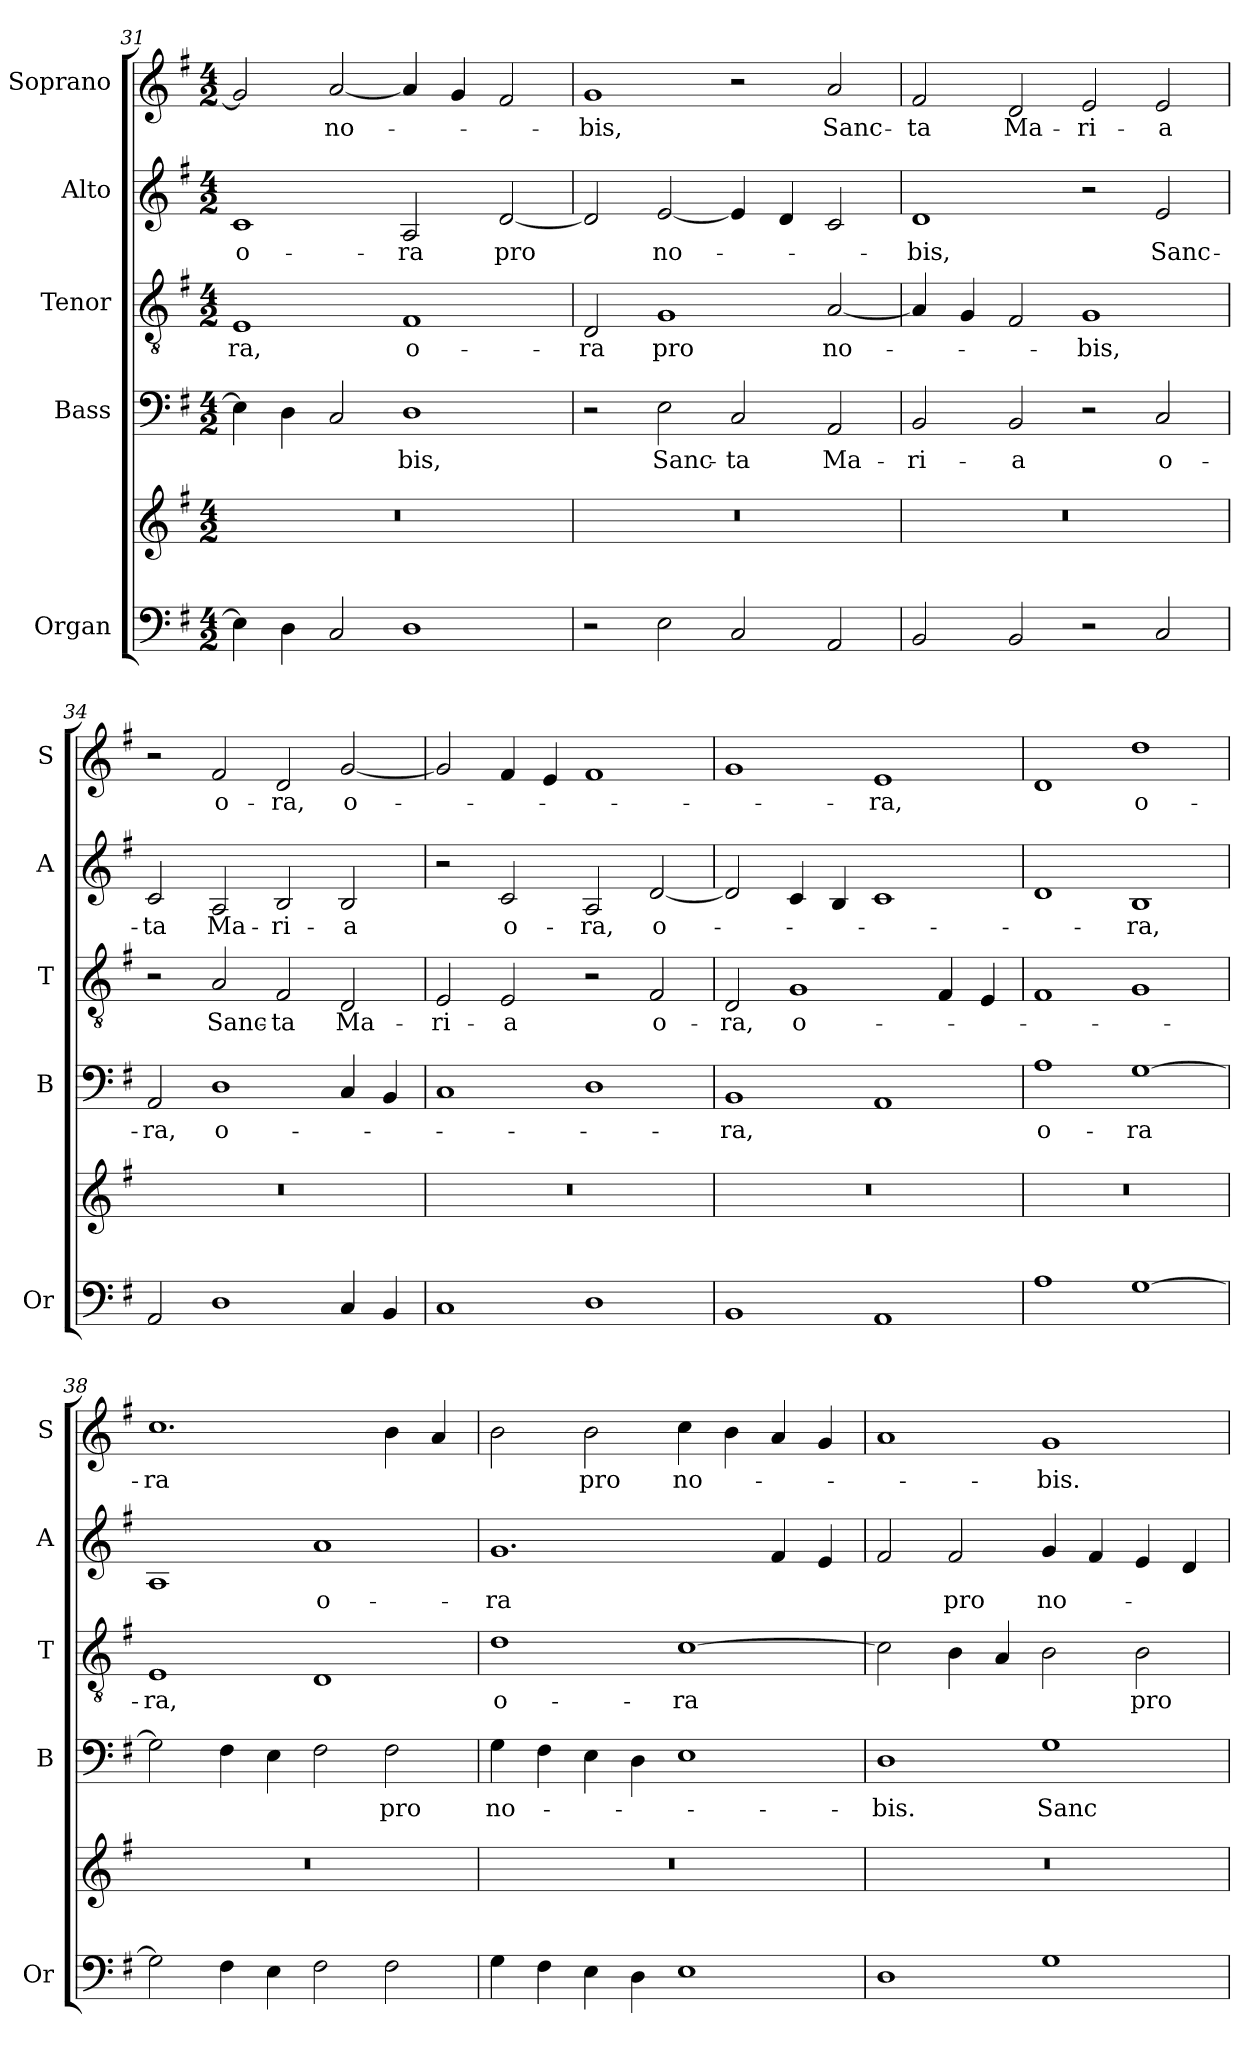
**kern	**kern	**kern	**text	**kern	**text	**kern	**text	**kern	**text
*part5	*part5	*part4	*part4	*part3	*part3	*part2	*part2	*part1	*part1
*staff6	*staff5	*staff4	*staff4	*staff3	*staff3	*staff2	*staff2	*staff1	*staff1
*I"Organ	*	*I"Bass	*	*I"Tenor	*	*I"Alto	*	*I"Soprano	*
*I'Or	*	*I'B	*	*I'T	*	*I'A	*	*I'S	*
!!LO:PB:g=z
*clefF4	*clefG2	*clefF4	*	*clefGv2	*	*clefG2	*	*clefG2	*
*k[f#]	*k[f#]	*k[f#]	*	*k[f#]	*	*k[f#]	*	*k[f#]	*
*G:	*G:	*G:	*	*G:	*	*G:	*	*G:	*
*M4/2	*M4/2	*M4/2	*	*M4/2	*	*M4/2	*	*M4/2	*
=31	=31	=31	=31	=31	=31	=31	=31	=31	=31
!	!	!	!	!	!LO:LY:b	!	!LO:LY:b	!	!
4E\]	0r	4E\]	.	1E	-ra,	1c	o-	2g/]	.
4D\	.	4D\	.	.	.	.	.	.	.
!	!	!	!	!	!	!	!	!	!LO:LY:b
2C/	.	2C/	.	.	.	.	.	[2a/	no-
!	!	!	!LO:LY:b	!	!LO:LY:b	!	!LO:LY:b	!	!
1D	.	1D	-bis,	1F#	o-	2A/	-ra	4a/]	.
.	.	.	.	.	.	.	.	4g/	.
!	!	!	!	!	!	!	!LO:LY:b	!	!
.	.	.	.	.	.	[2d/	pro	2f#/	.
=32	=32	=32	=32	=32	=32	=32	=32	=32	=32
!	!	!	!	!	!LO:LY:b	!	!	!	!LO:LY:b
2r	0r	2r	.	2D/	-ra	2d/]	.	1g	-bis,
!	!	!	!LO:LY:b	!	!LO:LY:b	!	!LO:LY:b	!	!
2E\	.	2E\	Sanc-	1G	pro	[2e/	no-	.	.
!	!	!	!LO:LY:b	!	!	!	!	!	!
2C/	.	2C/	-ta	.	.	4e/]	.	2r	.
.	.	.	.	.	.	4d/	.	.	.
!	!	!	!LO:LY:b	!	!LO:LY:b	!	!	!	!LO:LY:b
2AA/	.	2AA/	Ma-	[2A/	no-	2c/	.	2a/	Sanc-
=33	=33	=33	=33	=33	=33	=33	=33	=33	=33
!	!	!	!LO:LY:b	!	!	!	!LO:LY:b	!	!LO:LY:b
2BB/	0r	2BB/	-ri-	4A/]	.	1d	-bis,	2f#/	-ta
.	.	.	.	4G/	.	.	.	.	.
!	!	!	!LO:LY:b	!	!	!	!	!	!LO:LY:b
2BB/	.	2BB/	-a	2F#/	.	.	.	2d/	Ma-
!	!	!	!	!	!LO:LY:b	!	!	!	!LO:LY:b
2r	.	2r	.	1G	-bis,	2r	.	2e/	-ri-
!	!	!	!LO:LY:b	!	!	!	!LO:LY:b	!	!LO:LY:b
2C/	.	2C/	o-	.	.	2e/	Sanc-	2e/	-a
=34	=34	=34	=34	=34	=34	=34	=34	=34	=34
!	!	!	!LO:LY:b	!	!	!	!LO:LY:b	!	!
2AA/	0r	2AA/	-ra,	2r	.	2c/	-ta	2r	.
!	!	!	!LO:LY:b	!	!LO:LY:b	!	!LO:LY:b	!	!LO:LY:b
1D	.	1D	o-	2A/	Sanc-	2A/	Ma-	2f#/	o-
!	!	!	!	!	!LO:LY:b	!	!LO:LY:b	!	!LO:LY:b
.	.	.	.	2F#/	-ta	2B/	-ri-	2d/	-ra,
!	!	!	!	!	!LO:LY:b	!	!LO:LY:b	!	!LO:LY:b
4C/	.	4C/	.	2D/	Ma-	2B/	-a	[2g/	o-
4BB/	.	4BB/	.	.	.	.	.	.	.
=35	=35	=35	=35	=35	=35	=35	=35	=35	=35
!	!	!	!	!	!LO:LY:b	!	!	!	!
1C	0r	1C	.	2E/	-ri-	2r	.	2g/]	.
!	!	!	!	!	!LO:LY:b	!	!LO:LY:b	!	!
.	.	.	.	2E/	-a	2c/	o-	4f#/	.
.	.	.	.	.	.	.	.	4e/	.
!	!	!	!	!	!	!	!LO:LY:b	!	!
1D	.	1D	.	2r	.	2A/	-ra,	1f#	.
!	!	!	!	!	!LO:LY:b	!	!LO:LY:b	!	!
.	.	.	.	2F#/	o-	[2d/	o-	.	.
!!LO:LB:g=z
=36	=36	=36	=36	=36	=36	=36	=36	=36	=36
!	!	!	!LO:LY:b	!	!LO:LY:b	!	!	!	!
1BB	0r	1BB	-ra,	2D/	-ra,	2d/]	.	1g	.
!	!	!	!	!	!LO:LY:b	!	!	!	!
.	.	.	.	1G	o-	4c/	.	.	.
.	.	.	.	.	.	4B/	.	.	.
!	!	!	!	!	!	!	!	!	!LO:LY:b
1AA	.	1AA	.	.	.	1c	.	1e	-ra,
.	.	.	.	4F#/	.	.	.	.	.
.	.	.	.	4E/	.	.	.	.	.
=37	=37	=37	=37	=37	=37	=37	=37	=37	=37
!	!	!	!LO:LY:b	!	!	!	!	!	!
1A	0r	1A	o-	1F#	.	1d	.	1d	.
!	!	!	!LO:LY:b	!	!	!	!LO:LY:b	!	!LO:LY:b
[1G	.	[1G	-ra	1G	.	1B	-ra,	1dd	o-
=38	=38	=38	=38	=38	=38	=38	=38	=38	=38
!	!	!	!	!	!LO:LY:b	!	!	!	!LO:LY:b
2G\]	0r	2G\]	.	1E	-ra,	1A	.	1.cc	-ra
4F#\	.	4F#\	.	.	.	.	.	.	.
4E\	.	4E\	.	.	.	.	.	.	.
!	!	!	!	!	!	!	!LO:LY:b	!	!
2F#\	.	2F#\	.	1D	.	1a	o-	.	.
!	!	!	!LO:LY:b	!	!	!	!	!	!
2F#\	.	2F#\	pro	.	.	.	.	4b\	.
.	.	.	.	.	.	.	.	4a/	.
=39	=39	=39	=39	=39	=39	=39	=39	=39	=39
!	!	!	!LO:LY:b	!	!LO:LY:b	!	!LO:LY:b	!	!
4G\	0r	4G\	no-	1d	o-	1.g	-ra	2b\	.
4F#\	.	4F#\	.	.	.	.	.	.	.
!	!	!	!	!	!	!	!	!	!LO:LY:b
4E\	.	4E\	.	.	.	.	.	2b\	pro
4D\	.	4D\	.	.	.	.	.	.	.
!	!	!	!	!	!LO:LY:b	!	!	!	!LO:LY:b
1E	.	1E	.	[1c	-ra	.	.	4cc\	no-
.	.	.	.	.	.	.	.	4b\	.
.	.	.	.	.	.	4f#/	.	4a/	.
.	.	.	.	.	.	4e/	.	4g/	.
=40	=40	=40	=40	=40	=40	=40	=40	=40	=40
!	!	!	!LO:LY:b	!	!	!	!	!	!
1D	0r	1D	-bis.	2c\]	.	2f#/	.	1a	.
!	!	!	!	!	!	!	!LO:LY:b	!	!
.	.	.	.	4B\	.	2f#/	pro	.	.
.	.	.	.	4A/	.	.	.	.	.
!	!	!	!LO:LY:b	!	!	!	!LO:LY:b	!	!LO:LY:b
1G	.	1G	Sanc-	2B\	.	4g/	no-	1g	-bis.
.	.	.	.	.	.	4f#/	.	.	.
!	!	!	!	!	!LO:LY:b	!	!	!	!
.	.	.	.	2B\	pro	4e/	.	.	.
.	.	.	.	.	.	4d/	.	.	.
=	=	=	=	=	=	=	=	=	=
*-	*-	*-	*-	*-	*-	*-	*-	*-	*-
